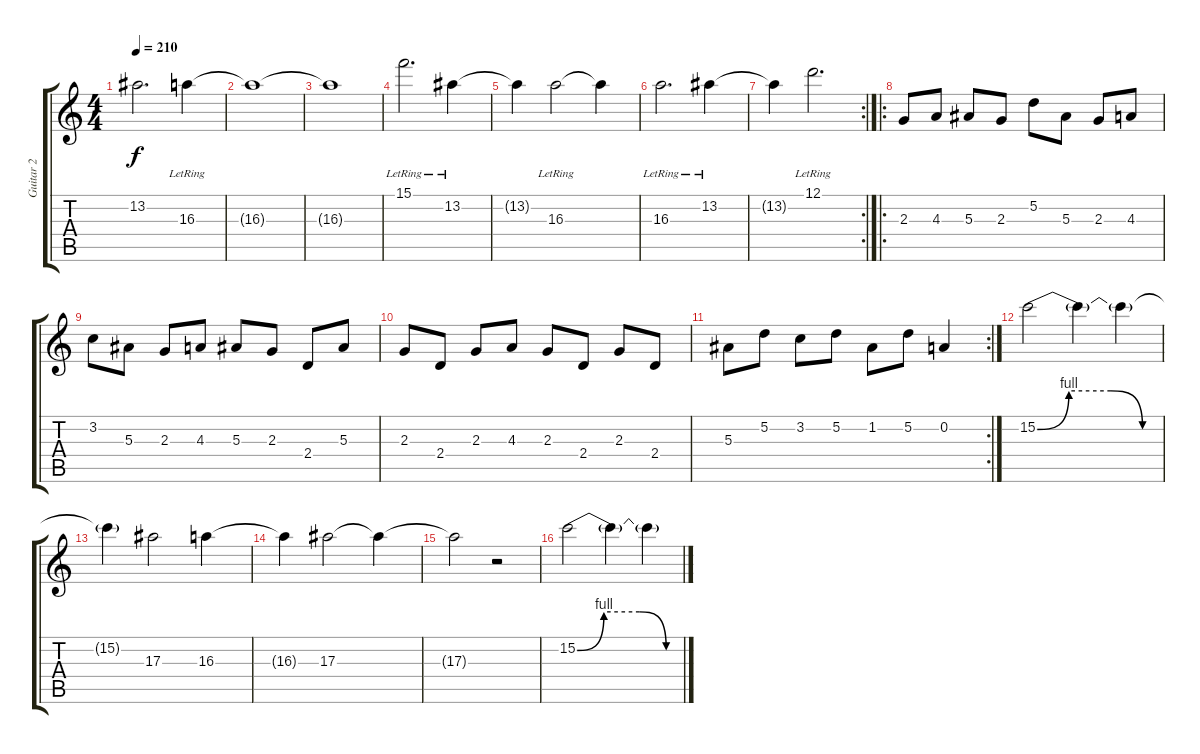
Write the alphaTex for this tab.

\track ("Guitar 2" "Guitar 2") {instrument distortionguitar}
\staff {score tabs}
\tuning (D4 A3 F3 C3 G2 D2) {hide}
\ts (4 4)
\tempo 210
\clef g2
\ks c
13.2{t}.2{d dy f} 16.3{lr}.4 |
16.3{t}.1 |
16.3{t}.1 |
15.1{lr}.2{d} 13.2{lr}.4 |
13.2{t}.4 16.3{lr}.2 16.3{t}.4 |
16.3{lr}.2{d} 13.2{lr}.4 |
\rc 2
13.2{t}.4 12.1{lr}.2{d} |
\ro
2.3.8 4.3.8 5.3.8 2.3.8 5.2.8 5.3.8 2.3.8 4.3.8 |
3.2.8 5.3.8 2.3.8 4.3.8 5.3.8 2.3.8 2.4.8 5.3.8 |
2.3.8 2.4.8 2.3.8 4.3.8 2.3.8 2.4.8 2.3.8 2.4.8 |
\rc 2
5.3.8 5.2.8 3.2.8 5.2.8 1.2.8 5.2.8 0.2.4 |
15.2{be (custom 0 0 15 4 35 4 50 0 60 0)}.2{volume 16} 15.2{t}.4 15.2{t}.4 |
15.2{t}.4 17.3.2 16.3.4 |
16.3{t}.4 17.3.2 17.3{t}.4 |
17.3{t}.2 r.2 |
15.2{be (custom 0 0 15 4 35 4 50 0 60 0)}.2 15.2{t}.4 15.2{t}.4
